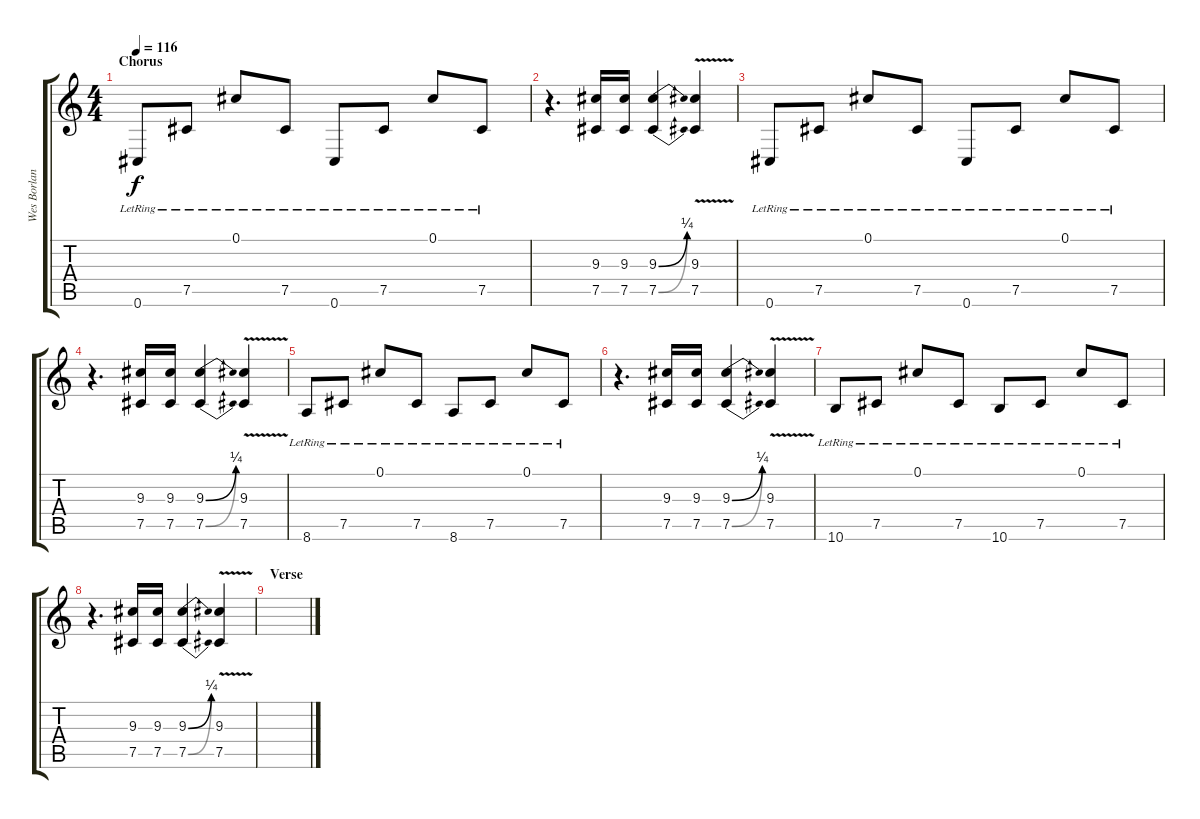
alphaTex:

\track ("Wes Borland - Distortion Guitar" "Wes Borlan") {instrument distortionguitar}
\staff {score tabs}
\tuning (Db4 Ab3 E3 B2 Gb2 Db2) {hide}
\ts (4 4)
\section ("" "Chorus")
\tempo 116
\clef g2
\ks c
0.6{lr}.8{dy f} 7.5{lr}.8 0.1{lr}.8 7.5{lr}.8 0.6{lr}.8 7.5{lr}.8 0.1{lr}.8 7.5{lr}.8 |
r.4{d} (9.3 7.5).16 (9.3 7.5).16 (9.3{be (bend 0 0 60 1)} 7.5{be (bend 0 0 60 1)}).4 (9.3{v} 7.5{v}).4 |
0.6{lr}.8 7.5{lr}.8 0.1{lr}.8 7.5{lr}.8 0.6{lr}.8 7.5{lr}.8 0.1{lr}.8 7.5{lr}.8 |
r.4{d} (9.3 7.5).16 (9.3 7.5).16 (9.3{be (bend 0 0 60 1)} 7.5{be (bend 0 0 60 1)}).4 (9.3{v} 7.5{v}).4 |
8.6{lr}.8 7.5{lr}.8 0.1{lr}.8 7.5{lr}.8 8.6{lr}.8 7.5{lr}.8 0.1{lr}.8 7.5{lr}.8 |
r.4{d} (9.3 7.5).16 (9.3 7.5).16 (9.3{be (bend 0 0 60 1)} 7.5{be (bend 0 0 60 1)}).4 (9.3{v} 7.5{v}).4 |
10.6{lr}.8 7.5{lr}.8 0.1{lr}.8 7.5{lr}.8 10.6{lr}.8 7.5{lr}.8 0.1{lr}.8 7.5{lr}.8 |
r.4{d} (9.3 7.5).16 (9.3 7.5).16 (9.3{be (bend 0 0 60 1)} 7.5{be (bend 0 0 60 1)}).4 (9.3{v} 7.5{v}).4 |
\section ("" "Verse")
